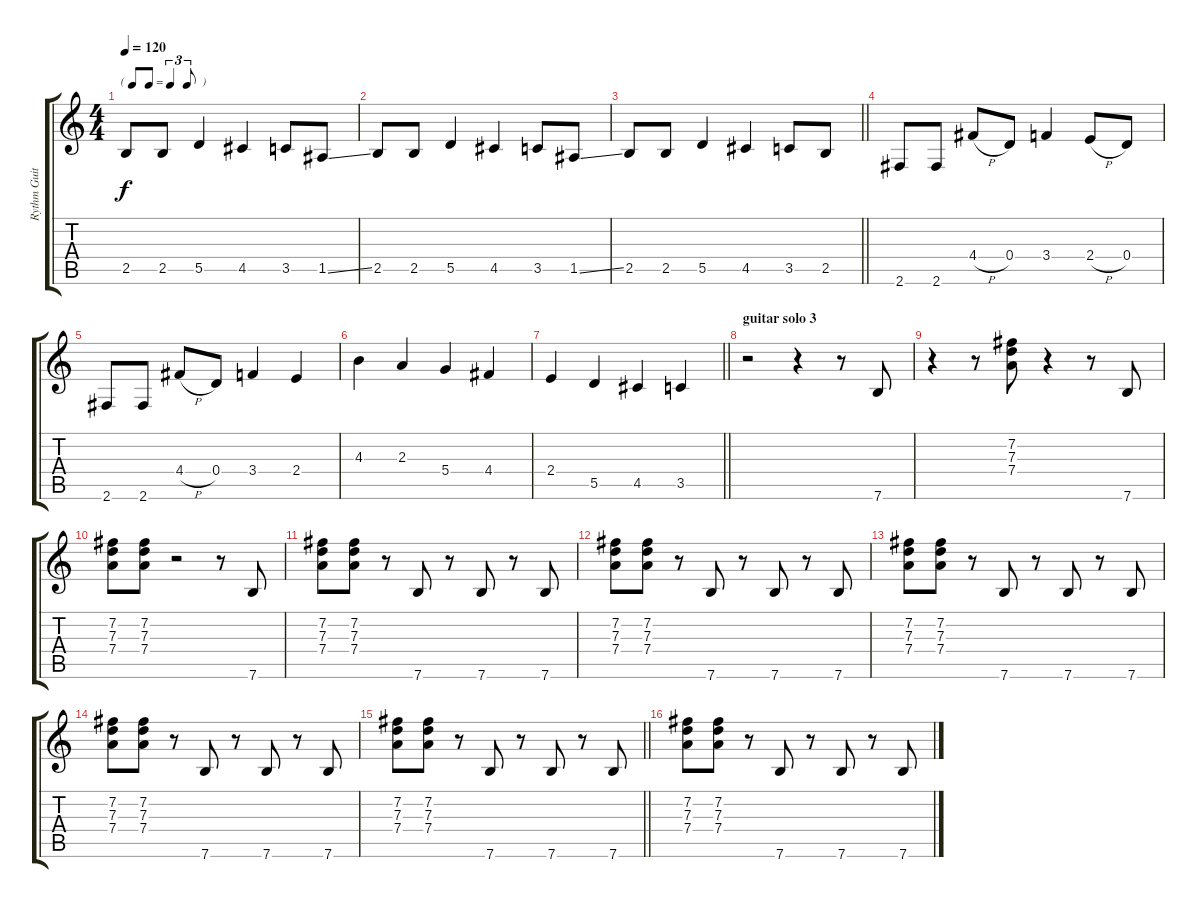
\track ("Rythm Guitar (Gilmour)" "Rythm Guit") {instrument electricguitarclean}
\staff {score tabs}
\tuning (E4 B3 G3 D3 A2 E2) {hide}
\ts (4 4)
\tf triplet8th
\tempo 120
\clef g2
\ks c
2.5.8{dy f} 2.5.8 5.5.4 4.5.4 3.5.8 1.5{ss}.8 |
2.5.8 2.5.8 5.5.4 4.5.4 3.5.8 1.5{ss}.8 |
\barLineRight lightlight
2.5.8 2.5.8 5.5.4 4.5.4 3.5.8 2.5.8 |
2.6.8 2.6.8 4.4{h}.8 0.4.8 3.4.4 2.4{h}.8 0.4.8 |
2.6.8 2.6.8 4.4{h}.8 0.4.8 3.4.4 2.4.4 |
4.3.4 2.3.4 5.4.4 4.4.4 |
\barLineRight lightlight
2.4.4 5.5.4 4.5.4 3.5.4 |
\section ("" "guitar solo 3")
r.2 r.4 r.8 7.6.8 |
r.4 r.8 (7.2 7.3 7.4).8 r.4 r.8 7.6.8 |
(7.2 7.3 7.4).8 (7.2 7.3 7.4).8 r.2 r.8 7.6.8 |
(7.2 7.3 7.4).8 (7.2 7.3 7.4).8 r.8 7.6.8 r.8 7.6.8 r.8 7.6.8 |
(7.2 7.3 7.4).8 (7.2 7.3 7.4).8 r.8 7.6.8 r.8 7.6.8 r.8 7.6.8 |
(7.2 7.3 7.4).8 (7.2 7.3 7.4).8 r.8 7.6.8 r.8 7.6.8 r.8 7.6.8 |
(7.2 7.3 7.4).8 (7.2 7.3 7.4).8 r.8 7.6.8 r.8 7.6.8 r.8 7.6.8 |
\barLineRight lightlight
(7.2 7.3 7.4).8 (7.2 7.3 7.4).8 r.8 7.6.8 r.8 7.6.8 r.8 7.6.8 |
(7.2 7.3 7.4).8 (7.2 7.3 7.4).8 r.8 7.6.8 r.8 7.6.8 r.8 7.6.8
